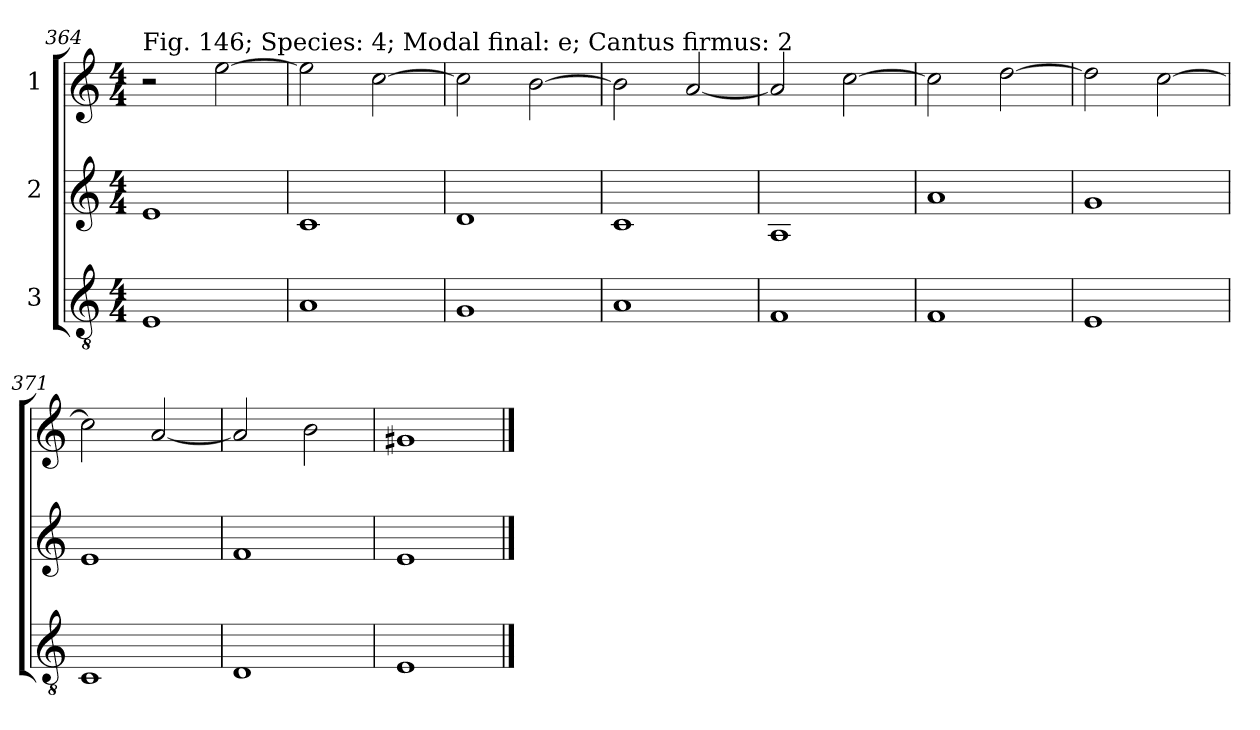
**kern	**kern	**kern
*part3	*part2	*part1
*staff3	*staff2	*staff1
*I"3	*I"2	*I"1
!!LO:PB:g=z
*clefGv2	*clefG2	*clefG2
*k[]	*k[]	*k[]
*M4/4	*M4/4	*M4/4
=364	=364	=364
!	!	!LO:TX:a:t=Fig. 146; Species&colon; 4; Modal final&colon; e; Cantus firmus&colon; 2
1E	1e	2r
.	.	[2ee\
=365	=365	=365
1A	1c	2ee\]
.	.	[2cc\
=366	=366	=366
1G	1d	2cc\]
.	.	[2b\
=367	=367	=367
1A	1c	2b\]
.	.	[2a/
=368	=368	=368
1F	1A	2a/]
.	.	[2cc\
=369	=369	=369
1F	1a	2cc\]
.	.	[2dd\
=370	=370	=370
1E	1g	2dd\]
.	.	[2cc\
=371	=371	=371
1C	1e	2cc\]
.	.	[2a/
=372	=372	=372
1D	1f	2a/]
.	.	2b\
=373	=373	=373
1E	1e	1g#X
==	==	==
*-	*-	*-
